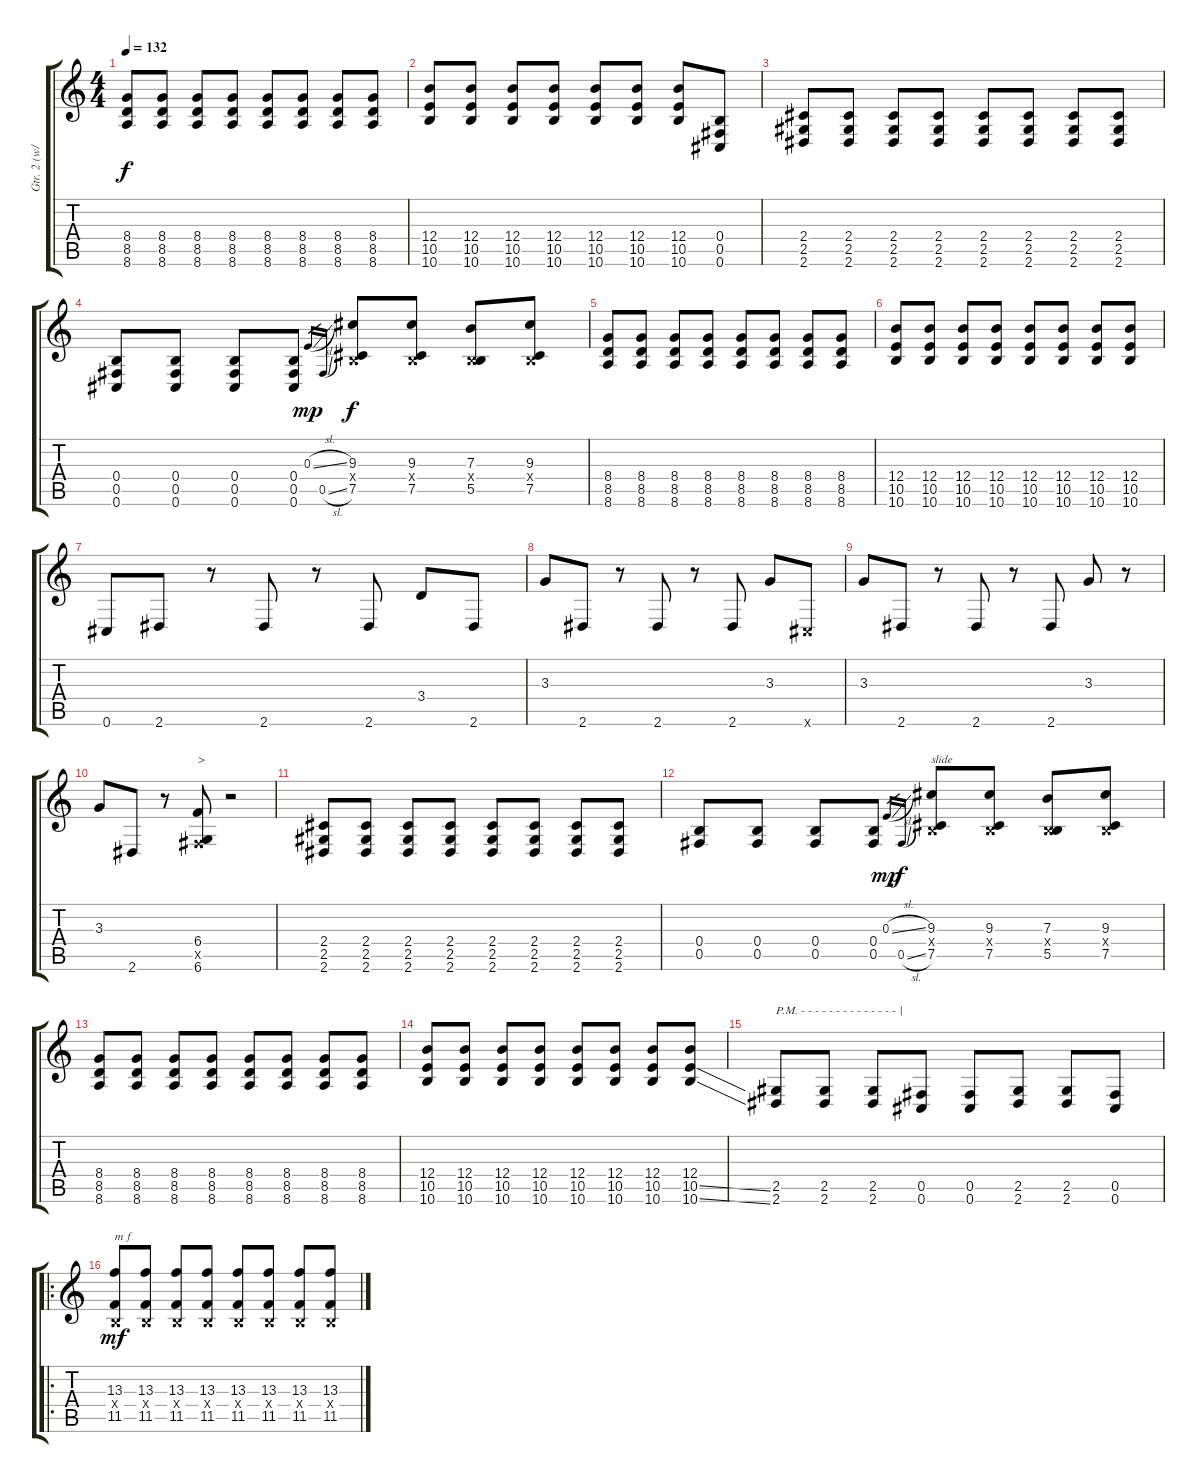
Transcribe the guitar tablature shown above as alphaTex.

\track ("Gtr. 2 (w/dist)" "Gtr. 2 (w/") {instrument distortionguitar}
\staff {score tabs}
\tuning (Db4 Ab3 E3 B2 Gb2 Db2) {hide}
\ts (4 4)
\tempo 132
\clef g2
\ks c
(8.4 8.5 8.6).8{dy f} (8.4 8.5 8.6).8 (8.4 8.5 8.6).8 (8.4 8.5 8.6).8 (8.4 8.5 8.6).8 (8.4 8.5 8.6).8 (8.4 8.5 8.6).8 (8.4 8.5 8.6).8 |
(12.4 10.5 10.6).8 (12.4 10.5 10.6).8 (12.4 10.5 10.6).8 (12.4 10.5 10.6).8 (12.4 10.5 10.6).8 (12.4 10.5 10.6).8 (12.4 10.5 10.6).8 (0.4 0.5 0.6).8 |
(2.4 2.5 2.6).8 (2.4 2.5 2.6).8 (2.4 2.5 2.6).8 (2.4 2.5 2.6).8 (2.4 2.5 2.6).8 (2.4 2.5 2.6).8 (2.4 2.5 2.6).8 (2.4 2.5 2.6).8 |
(0.4 0.5 0.6).8 (0.4 0.5 0.6).8 (0.4 0.5 0.6).8 (0.4 0.5 0.6).8 0.3{sl}.16{gr dy mp} 0.5{sl}.16{gr} (9.3 0.4{x} 7.5).8{dy f} (9.3 0.4{x} 7.5).8 (7.3 0.4{x} 5.5).8 (9.3 0.4{x} 7.5).8 |
(8.4 8.5 8.6).8 (8.4 8.5 8.6).8 (8.4 8.5 8.6).8 (8.4 8.5 8.6).8 (8.4 8.5 8.6).8 (8.4 8.5 8.6).8 (8.4 8.5 8.6).8 (8.4 8.5 8.6).8 |
(12.4 10.5 10.6).8 (12.4 10.5 10.6).8 (12.4 10.5 10.6).8 (12.4 10.5 10.6).8 (12.4 10.5 10.6).8 (12.4 10.5 10.6).8 (12.4 10.5 10.6).8 (12.4 10.5 10.6).8 |
0.6.8 2.6.8 r.8 2.6.8 r.8 2.6.8 3.4.8 2.6.8 |
3.3.8 2.6.8 r.8 2.6.8 r.8 2.6.8 3.3.8 0.6{x}.8 |
3.3.8 2.6.8 r.8 2.6.8 r.8 2.6.8 3.3.8 r.8 |
3.3.8 2.6.8 r.8 (6.4 0.5{x} 6.6).8{txt ">" volume 16} r.2{volume 9} |
(2.4 2.5 2.6).8 (2.4 2.5 2.6).8 (2.4 2.5 2.6).8 (2.4 2.5 2.6).8 (2.4 2.5 2.6).8 (2.4 2.5 2.6).8 (2.4 2.5 2.6).8 (2.4 2.5 2.6).8 |
(0.4 0.5).8 (0.4 0.5).8 (0.4 0.5).8 (0.4 0.5).8 0.3{sl}.16{gr dy mp} 0.5{sl}.16{gr dy f} (9.3 0.4{x} 7.5).8{txt "slide"} (9.3 0.4{x} 7.5).8 (7.3 0.4{x} 5.5).8 (9.3 0.4{x} 7.5).8 |
(8.4 8.5 8.6).8 (8.4 8.5 8.6).8 (8.4 8.5 8.6).8 (8.4 8.5 8.6).8 (8.4 8.5 8.6).8 (8.4 8.5 8.6).8 (8.4 8.5 8.6).8 (8.4 8.5 8.6).8 |
(12.4 10.5 10.6).8 (12.4 10.5 10.6).8 (12.4 10.5 10.6).8 (12.4 10.5 10.6).8 (12.4 10.5 10.6).8 (12.4 10.5 10.6).8 (12.4 10.5 10.6).8 (12.4 10.5{ss} 10.6{ss}).8 |
(2.5 2.6).8{txt "P.M. - - - - - - - - - - - - - - |" instrument electricguitarmuted} (2.5 2.6).8 (2.5 2.6).8 (0.5 0.6).8 (0.5 0.6).8 (2.5 2.6).8 (2.5 2.6).8 (0.5 0.6).8{instrument distortionguitar} |
\ro
(13.3 0.4{x} 11.5).8{txt "m f" dy mf} (13.3 0.4{x} 11.5).8 (13.3 0.4{x} 11.5).8 (13.3 0.4{x} 11.5).8 (13.3 0.4{x} 11.5).8 (13.3 0.4{x} 11.5).8 (13.3 0.4{x} 11.5).8 (13.3 0.4{x} 11.5).8
